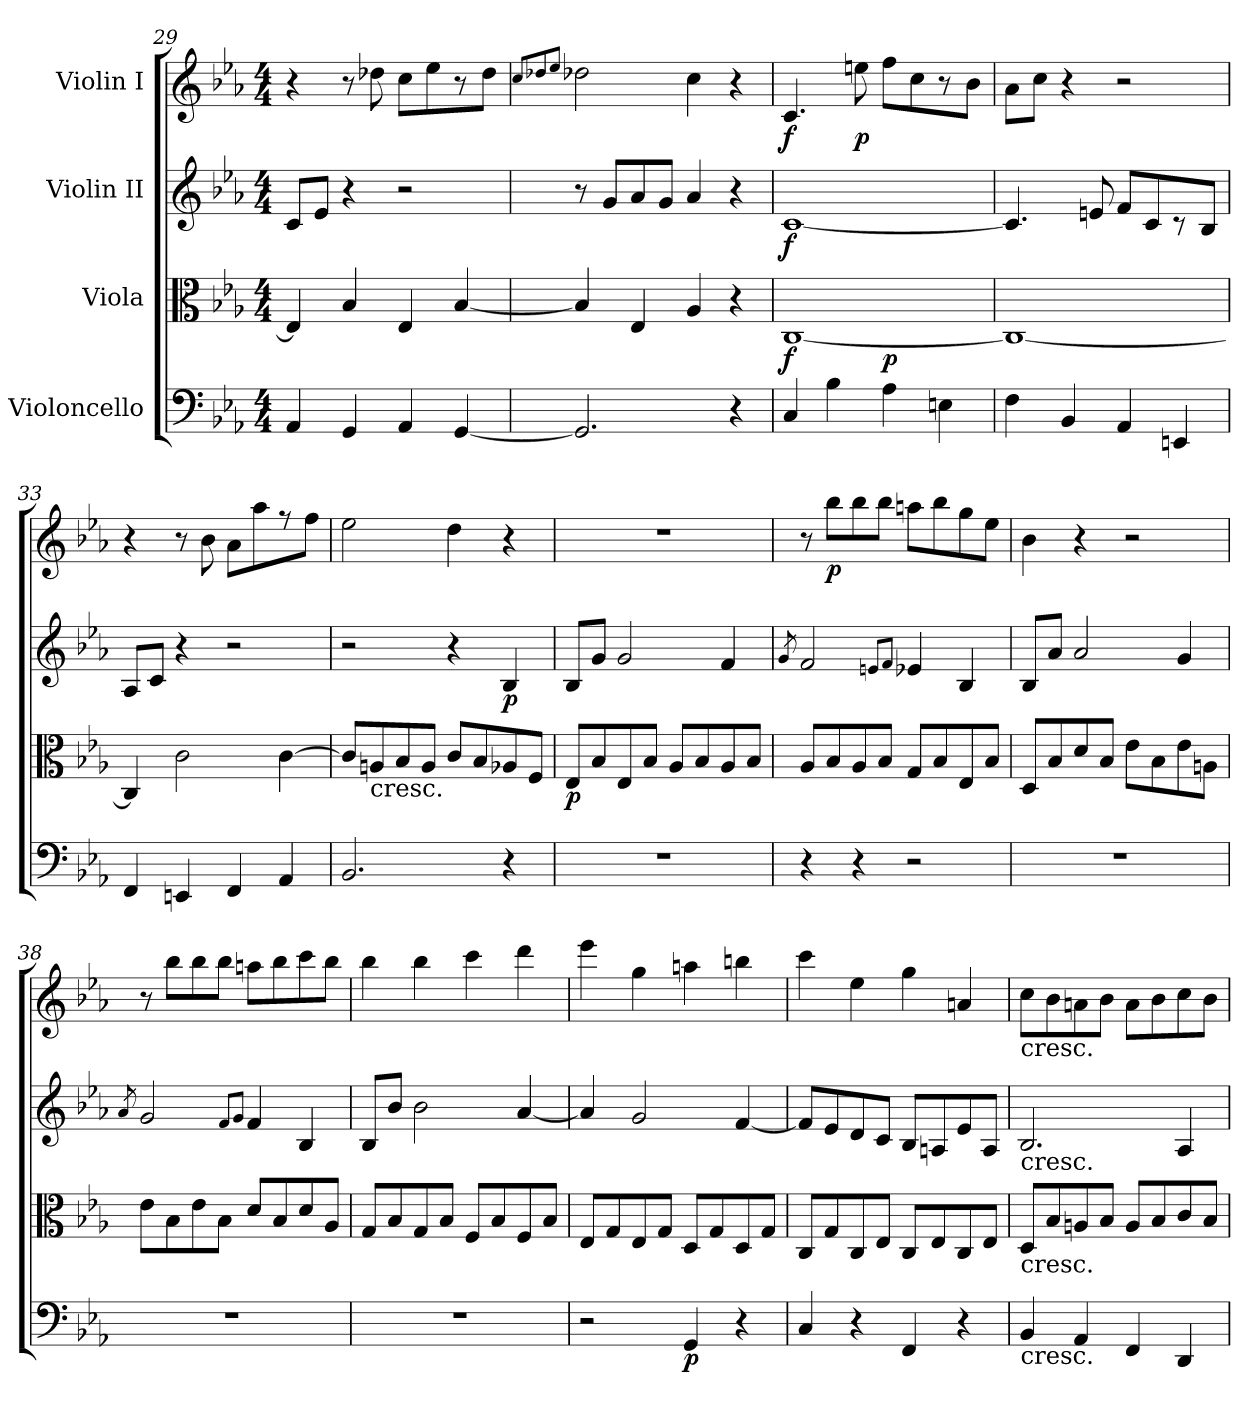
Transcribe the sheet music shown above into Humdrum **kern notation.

**kern	**dynam	**kern	**dynam	**kern	**dynam	**kern	**dynam
*part4	*part4	*part3	*part3	*part2	*part2	*part1	*part1
*staff4	*staff4	*staff3	*staff3	*staff2	*staff2	*staff1	*staff1
*I"Violoncello	*	*I"Viola	*	*I"Violin II	*	*I"Violin I	*
*clefF4	*	*clefC3	*	*clefG2	*	*clefG2	*
*k[b-e-a-]	*	*k[b-e-a-]	*	*k[b-e-a-]	*	*k[b-e-a-]	*
*M4/4	*	*M4/4	*	*M4/4	*	*M4/4	*
=29	=29	=29	=29	=29	=29	=29	=29
4AA-/	.	4E-/]	.	8c/L	.	4r	.
.	.	.	.	8e-/J	.	.	.
4GG/	.	4B-/	.	4r	.	8r	.
.	.	.	.	.	.	8dd-X\	.
4AA-/	.	4E-/	.	2r	.	8cc\L	.
.	.	.	.	.	.	8ee-\	.
[4GG/	.	[4B-/	.	.	.	8r	.
.	.	.	.	.	.	8dd-\J	.
=30	=30	=30	=30	=30	=30	=30	=30
.	.	.	.	.	.	8qcc/L	.
.	.	.	.	.	.	8qdd-X/	.
.	.	.	.	.	.	8qee-/J	.
2.GG/]	.	4B-/]	.	8r	.	2dd-\	.
.	.	.	.	8g/L	.	.	.
.	.	4E-/	.	8a-/	.	.	.
.	.	.	.	8g/J	.	.	.
.	.	4A-/	.	4a-/	.	4cc\	.
4r	.	4r	.	4r	.	4r	.
=31	=31	=31	=31	=31	=31	=31	=31
!	!LO:DY:a	!	!	!	!LO:DY:b	!	!LO:DY:b
4C/	f	[1C	.	[1c	f	4.c/	f
4B-\	.	.	.	.	.	.	.
!	!	!	!	!	!	!	!LO:DY:b
.	.	.	.	.	.	8een\	p
!	!LO:DY:a	!	!	!	!	!	!
4A-\	p	.	.	.	.	8ff\L	.
.	.	.	.	.	.	8cc\	.
4En\	.	.	.	.	.	8r	.
.	.	.	.	.	.	8b-\J	.
!!LO:PB:g=z
=32	=32	=32	=32	=32	=32	=32	=32
4F\	.	1C_	.	4.c/]	.	8a-\L	.
.	.	.	.	.	.	8cc\J	.
4BB-/	.	.	.	.	.	4r	.
.	.	.	.	8en/	.	.	.
4AA-/	.	.	.	8f/L	.	2r	.
.	.	.	.	8c/	.	.	.
4EEn/	.	.	.	8r	.	.	.
.	.	.	.	8B-/J	.	.	.
=33	=33	=33	=33	=33	=33	=33	=33
4FF/	.	4C/]	.	8A-/L	.	4r	.
.	.	.	.	8c/J	.	.	.
4EEn/	.	2c\	.	4r	.	8r	.
.	.	.	.	.	.	8b-\	.
4FF/	.	.	.	2r	.	8a-\L	.
.	.	.	.	.	.	8aa-\	.
4AA-/	.	[4c\	.	.	.	8r	.
.	.	.	.	.	.	8ff\J	.
=34	=34	=34	=34	=34	=34	=34	=34
2.BB-/	.	8c/L]	.	2r	.	2ee-\	.
!	!	!LO:TX:b:t=cresc.	!	!	!	!	!
.	.	8An/	.	.	.	.	.
.	.	8B-/	.	.	.	.	.
.	.	8A/J	.	.	.	.	.
.	.	8c/L	.	4r	.	4dd\	.
.	.	8B-/	.	.	.	.	.
!	!	!	!	!	!LO:DY:b	!	!
4r	.	8A-X/	.	4B-/	p	4r	.
.	.	8F/J	.	.	.	.	.
!!LO:LB:g=z
=35	=35	=35	=35	=35	=35	=35	=35
!	!	!	!LO:DY:b	!	!	!	!
1r	.	8E-/L	p	8B-/L	.	1r	.
.	.	8B-/	.	8g/J	.	.	.
.	.	8E-/	.	2g/	.	.	.
.	.	8B-/J	.	.	.	.	.
.	.	8A-/L	.	.	.	.	.
.	.	8B-/	.	.	.	.	.
.	.	8A-/	.	4f/	.	.	.
.	.	8B-/J	.	.	.	.	.
!!LO:PB:g=z
=36	=36	=36	=36	=36	=36	=36	=36
.	.	.	.	8qg/	.	.	.
4r	.	8A-/L	.	2f/	.	8r	.
!	!	!	!	!	!	!	!LO:DY:b
.	.	8B-/	.	.	.	8bb-\L	p
4r	.	8A-/	.	.	.	8bb-\	.
.	.	8B-/J	.	.	.	8bb-\J	.
.	.	.	.	8qen/L	.	.	.
.	.	.	.	8qf/J	.	.	.
2r	.	8G/L	.	4e-X/	.	8aan\L	.
.	.	8B-/	.	.	.	8bb-\	.
.	.	8E-/	.	4B-/	.	8gg\	.
.	.	8B-/J	.	.	.	8ee-\J	.
=37	=37	=37	=37	=37	=37	=37	=37
1r	.	8D/L	.	8B-/L	.	4b-\	.
.	.	8B-/	.	8a-/J	.	.	.
.	.	8d/	.	2a-/	.	4r	.
.	.	8B-/J	.	.	.	.	.
.	.	8e-\L	.	.	.	2r	.
.	.	8B-\	.	.	.	.	.
.	.	8e-\	.	4g/	.	.	.
.	.	8An\J	.	.	.	.	.
=38	=38	=38	=38	=38	=38	=38	=38
.	.	.	.	8qa-/	.	.	.
1r	.	8e-\L	.	2g/	.	8r	.
.	.	8B-\	.	.	.	8bb-\L	.
.	.	8e-\	.	.	.	8bb-\	.
.	.	8B-\J	.	.	.	8bb-\J	.
.	.	.	.	8qf/L	.	.	.
.	.	.	.	8qg/J	.	.	.
.	.	8d/L	.	4f/	.	8aan\L	.
.	.	8B-/	.	.	.	8bb-\	.
.	.	8d/	.	4B-/	.	8ccc\	.
.	.	8A-/J	.	.	.	8bb-\J	.
!!LO:LB:g=z
=39	=39	=39	=39	=39	=39	=39	=39
1r	.	8G/L	.	8B-/L	.	4bb-\	.
.	.	8B-/	.	8b-/J	.	.	.
.	.	8G/	.	2b-\	.	4bb-\	.
.	.	8B-/J	.	.	.	.	.
.	.	8F/L	.	.	.	4ccc\	.
.	.	8B-/	.	.	.	.	.
.	.	8F/	.	[4a-/	.	4ddd\	.
.	.	8B-/J	.	.	.	.	.
=40	=40	=40	=40	=40	=40	=40	=40
2r	.	8E-/L	.	4a-/]	.	4eee-\	.
.	.	8G/	.	.	.	.	.
.	.	8E-/	.	2g/	.	4gg\	.
.	.	8G/J	.	.	.	.	.
!	!LO:DY:b	!	!	!	!	!	!
4GG/	p	8D/L	.	.	.	4aan\	.
.	.	8G/	.	.	.	.	.
4r	.	8D/	.	[4f/	.	4bbn\	.
.	.	8G/J	.	.	.	.	.
=41	=41	=41	=41	=41	=41	=41	=41
4C/	.	8C/L	.	8f/L]	.	4ccc\	.
.	.	8G/	.	8e-/	.	.	.
4r	.	8C/	.	8d/	.	4ee-\	.
.	.	8E-/J	.	8c/J	.	.	.
4FF/	.	8C/L	.	8B-/L	.	4gg\	.
.	.	8E-/	.	8An/	.	.	.
4r	.	8C/	.	8e-/	.	4an/	.
.	.	8E-/J	.	8A/J	.	.	.
!!LO:PB:g=z
=42	=42	=42	=42	=42	=42	=42	=42
!	!	!	!	!	!	!LO:TX:b:t=cresc.	!
!	!	!	!	!LO:TX:b:t=cresc.	!	!	!
!	!	!LO:TX:b:t=cresc.	!	!	!	!	!
!LO:TX:b:t=cresc.	!	!	!	!	!	!	!
4BB-/	.	8D/L	.	2.B-/	.	8cc\L	.
.	.	8B-/	.	.	.	8b-\	.
4AA-/	.	8An/	.	.	.	8an\	.
.	.	8B-/J	.	.	.	8b-\J	.
4FF/	.	8A/L	.	.	.	8a\L	.
.	.	8B-/	.	.	.	8b-\	.
4DD/	.	8c/	.	4A-/	.	8cc\	.
.	.	8B-/J	.	.	.	8b-\J	.
=	=	=	=	=	=	=	=
*-	*-	*-	*-	*-	*-	*-	*-
